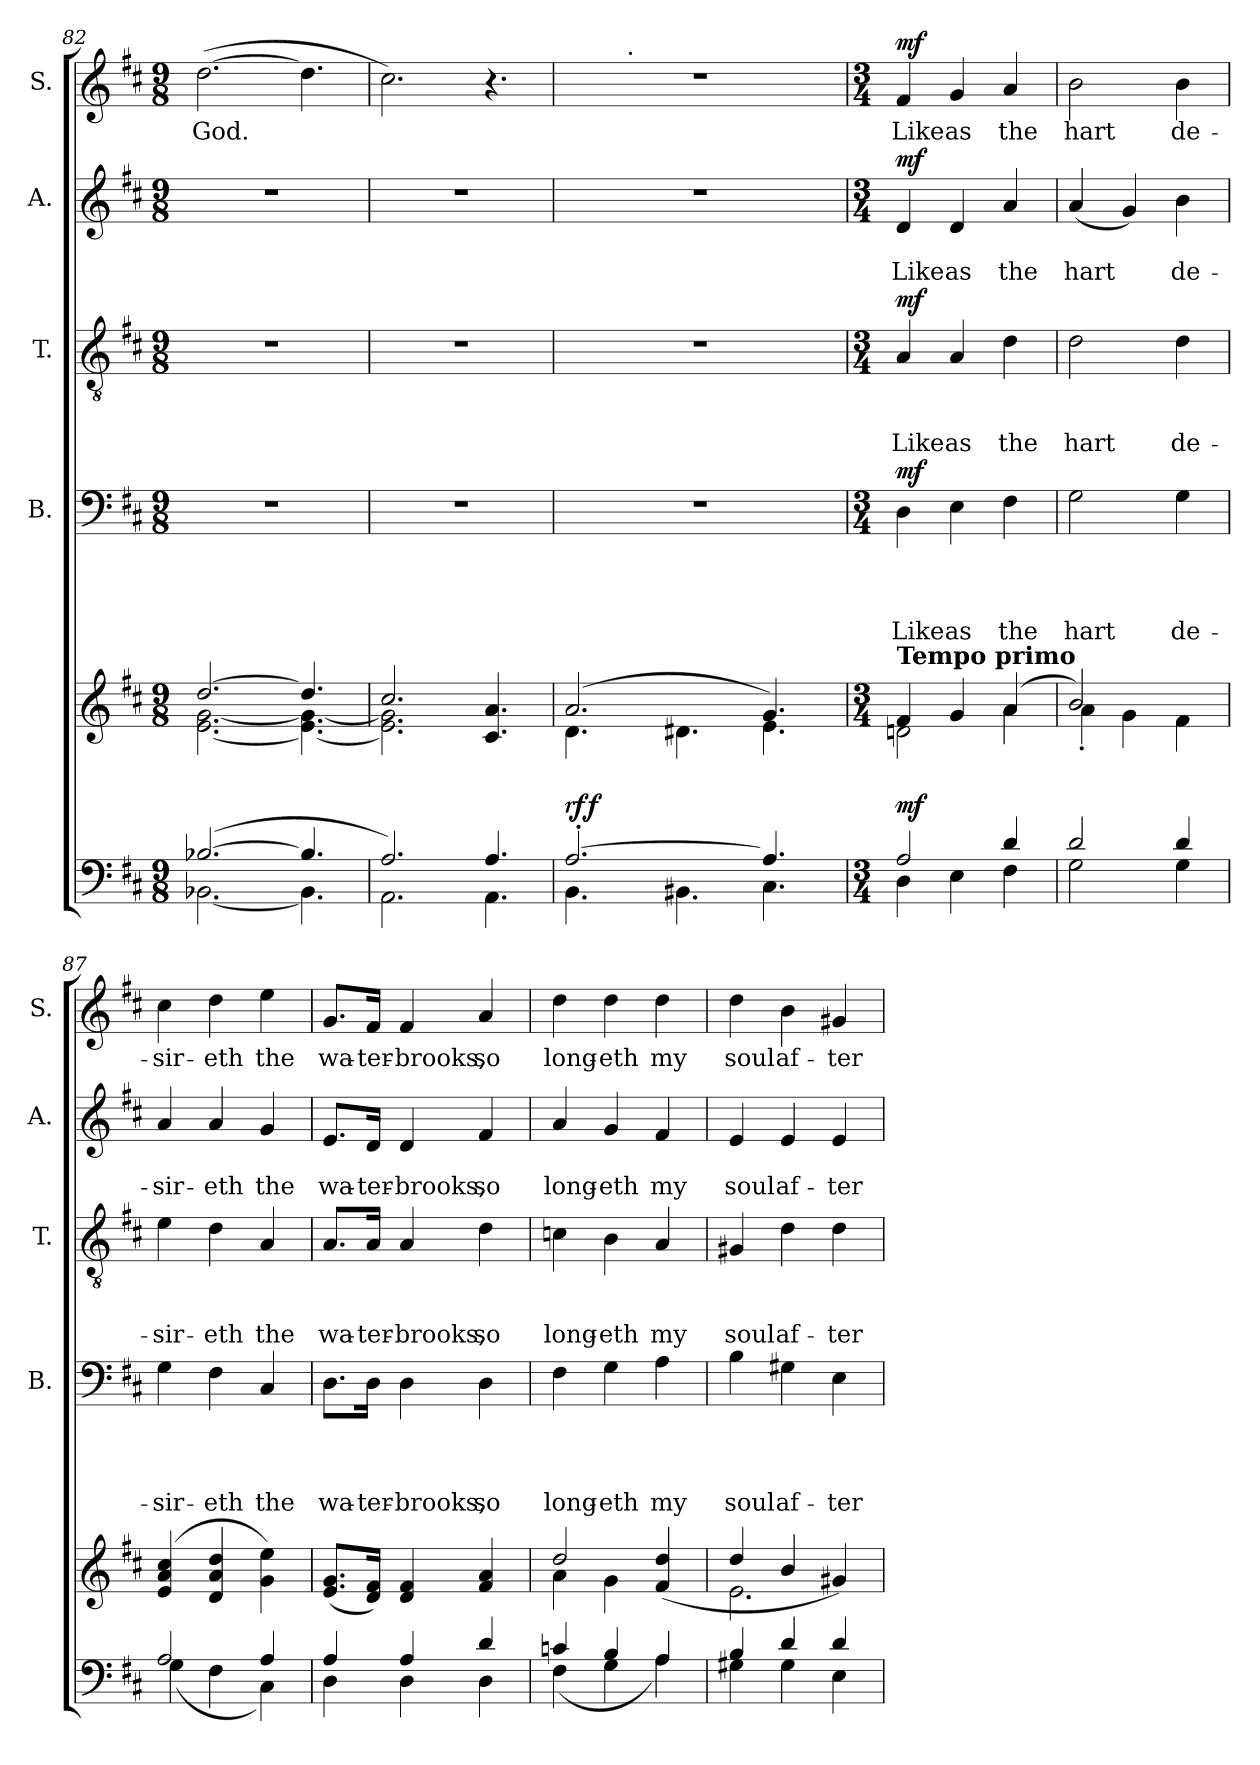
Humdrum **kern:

**kern	**kern	**dynam	**kern	**text	**text	**text	**text	**dynam	**kern	**text	**text	**text	**dynam	**kern	**text	**text	**dynam	**kern	**text	**dynam
*part6	*part5	*part5	*part4	*part4	*part4	*part4	*part4	*part4	*part3	*part3	*part3	*part3	*part3	*part2	*part2	*part2	*part2	*part1	*part1	*part1
*staff6	*staff5	*staff5	*staff4	*staff4	*staff4	*staff4	*staff4	*staff4	*staff3	*staff3	*staff3	*staff3	*staff3	*staff2	*staff2	*staff2	*staff2	*staff1	*staff1	*staff1
*	*	*	*I"B.	*	*	*	*	*	*I"T.	*	*	*	*	*I"A.	*	*	*	*I"S.	*	*
*	*	*	*I'B.	*	*	*	*	*	*I'T.	*	*	*	*	*I'A.	*	*	*	*I'S.	*	*
*clefF4	*clefG2	*	*clefF4	*	*	*	*	*	*clefGv2	*	*	*	*	*clefG2	*	*	*	*clefG2	*	*
*k[f#c#]	*k[f#c#]	*	*k[f#c#]	*	*	*	*	*	*k[f#c#]	*	*	*	*	*k[f#c#]	*	*	*	*k[f#c#]	*	*
*D:	*D:	*	*D:	*	*	*	*	*	*D:	*	*	*	*	*D:	*	*	*	*D:	*	*
*M9/8	*M9/8	*	*M9/8	*	*	*	*	*	*M9/8	*	*	*	*	*M9/8	*	*	*	*M9/8	*	*
=82	=82	=82	=82	=82	=82	=82	=82	=82	=82	=82	=82	=82	=82	=82	=82	=82	=82	=82	=82	=82
*^	*^	*	*	*	*	*	*	*	*	*	*	*	*	*	*	*	*	*	*	*
!	!	!	!	!	!	!	!	!	!	!	!	!	!	!	!	!	!	!	!	!	!LO:LY:b	!
([>2.B-X/	[<2.BB-X\	[>2.dd/	[<2.e\ [<2.g\	.	8%9r	.	.	.	.	.	8%9r	.	.	.	.	8%9r	.	.	.	(>[>2.dd\	God.	.
4.B-/]	4.BB-\]	4.dd/]	4.e\_ 4.g\_	.	.	.	.	.	.	.	.	.	.	.	.	.	.	.	.	4.dd\]	.	.
=83	=83	=83	=83	=83	=83	=83	=83	=83	=83	=83	=83	=83	=83	=83	=83	=83	=83	=83	=83	=83	=83	=83
2.A/)	2.AA\	2.cc#/	2.e\] 2.g\]	.	8%9r	.	.	.	.	.	8%9r	.	.	.	.	8%9r	.	.	.	2.cc#\)	.	.
4.A/	4.AA\	4.c#/ 4.a/	4.ryy	.	.	.	.	.	.	.	.	.	.	.	.	.	.	.	.	4.r	.	.
=84	=84	=84	=84	=84	=84	=84	=84	=84	=84	=84	=84	=84	=84	=84	=84	=84	=84	=84	=84	=84	=84	=84
!	!	!	!	!LO:DY:b	!	!	!	!	!	!	!	!	!	!	!	!	!	!	!	!LO:N:vis=1	!	!
*	*	*	*^	*	*	*	*	*	*	*	*	*	*	*	*	*	*	*	*	*^	*	*
[>2.A'>/	4.BB\	(2.a/	4.d\	16ryy	rf	8%9r	.	.	.	.	.	8%9r	.	.	.	.	8%9r	.	.	.	8%9r	8ryy	.	.
!	!	!	!	!	!LO:DY:b	!	!	!	!	!	!	!	!	!	!	!	!	!	!	!	!	!	!	!
.	.	.	.	1ryy	f	.	.	.	.	.	.	.	.	.	.	.	.	.	.	.	.	.	.	.
.	.	.	.	.	.	.	.	.	.	.	.	.	.	.	.	.	.	.	.	.	.	32ryy	.	.
!	!	!	!	!	!	!	!	!	!	!	!	!	!	!	!	!	!	!	!	!	!	!LO:TX:a:t=.	!	!
.	.	.	.	.	.	.	.	.	.	.	.	.	.	.	.	.	.	.	.	.	.	2ryy	.	.
.	4.BB#X\	.	4.d#X\	.	.	.	.	.	.	.	.	.	.	.	.	.	.	.	.	.	.	.	.	.
.	.	.	.	.	.	.	.	.	.	.	.	.	.	.	.	.	.	.	.	.	.	4...ryy	.	.
4.A/]	4.C#\	4.g/)	4.e\	.	.	.	.	.	.	.	.	.	.	.	.	.	.	.	.	.	.	.	.	.
.	.	.	.	16ryy	.	.	.	.	.	.	.	.	.	.	.	.	.	.	.	.	.	.	.	.
*	*	*v	*v	*v	*	*	*	*	*	*	*	*	*	*	*	*	*	*	*	*	*v	*v	*	*
!!LO:PB:g=z
=85	=85	=85	=85	=85	=85	=85	=85	=85	=85	=85	=85	=85	=85	=85	=85	=85	=85	=85	=85	=85	=85
*M3/4	*	*M3/4	*	*M3/4	*	*	*	*	*	*M3/4	*	*	*	*	*M3/4	*	*	*	*M3/4	*	*
*	*	*^	*	*	*	*	*	*	*	*	*	*	*	*	*	*	*	*	*^	*	*
*	*	*	*^	*	*	*	*	*	*	*	*	*	*	*	*	*	*	*	*	*	*	*	*
!	!	!LO:TX:a:B:t=Tempo primo	!	!	!	!	!	!	!	!	!	!	!	!	!	!	!	!	!	!	!	!	!	!
!	!	!	!	!	!LO:DY:b	!	!	!	!	!LO:LY:b	!LO:DY:a	!	!	!	!LO:LY:b	!LO:DY:a	!	!	!LO:LY:b	!LO:DY:a	!	!	!LO:LY:b	!LO:DY:a
*	*	*	*v	*v	*	*	*	*	*	*	*	*	*	*	*	*	*	*	*	*	*v	*v	*	*
2A/	4D\	4f#/	2dn\	mf	4D\	.	.	.	Like	mf	4A/	.	.	Like	mf	4d/	.	Like	mf	4f#/	Like	mf
!	!	!	!	!	!	!	!	!	!LO:LY:b	!	!	!	!	!LO:LY:b	!	!	!	!LO:LY:b	!	!	!LO:LY:b	!
.	4E\	4g/	.	.	4E\	.	.	.	as	.	4A/	.	.	as	.	4d/	.	as	.	4g/	as	.
!	!	!	!	!	!	!	!	!	!LO:LY:b	!	!	!	!	!LO:LY:b	!	!	!	!LO:LY:b	!	!	!LO:LY:b	!
4d/	4F#\	(<4a/	4a\	.	4F#\	.	.	.	the	.	4d\	.	.	the	.	4a/	.	the	.	4a/	the	.
=86	=86	=86	=86	=86	=86	=86	=86	=86	=86	=86	=86	=86	=86	=86	=86	=86	=86	=86	=86	=86	=86	=86
!	!	!	!	!	!	!	!	!	!LO:LY:b	!	!	!	!	!LO:LY:b	!	!	!	!LO:LY:b	!	!	!LO:LY:b	!
2d/	2G\	2b/)	4a'<\	.	2G\	.	.	.	hart	.	2d\	.	.	hart	.	(<4a/	.	hart	.	2b\	hart	.
.	.	.	4g\	.	.	.	.	.	.	.	.	.	.	.	.	4g/)	.	.	.	.	.	.
!	!	!	!	!	!	!	!	!	!LO:LY:b	!	!	!	!	!LO:LY:b	!	!	!	!LO:LY:b	!	!	!LO:LY:b	!
4d/	4G\	4ryy	4f#\	.	4G\	.	.	.	de-	.	4d\	.	.	de-	.	4b\	.	de-	.	4b\	de-	.
=87	=87	=87	=87	=87	=87	=87	=87	=87	=87	=87	=87	=87	=87	=87	=87	=87	=87	=87	=87	=87	=87	=87
!	!	!	!	!	!	!	!	!	!LO:LY:b	!	!	!	!	!LO:LY:b	!	!	!	!LO:LY:b	!	!	!LO:LY:b	!
*	*	*v	*v	*	*	*	*	*	*	*	*	*	*	*	*	*	*	*	*	*	*	*
2A/	(<4G\	(4e/ 4a/ 4cc#/	.	4G\	.	.	.	-sir-	.	4e\	.	.	-sir-	.	4a/	.	-sir-	.	4cc#\	-sir-	.
!	!	!	!	!	!	!	!	!LO:LY:b	!	!	!	!	!LO:LY:b	!	!	!	!LO:LY:b	!	!	!LO:LY:b	!
.	4F#\	4d/ 4a/ 4dd/	.	4F#\	.	.	.	-eth	.	4d\	.	.	-eth	.	4a/	.	-eth	.	4dd\	-eth	.
!	!	!	!	!	!	!	!	!LO:LY:b	!	!	!	!	!LO:LY:b	!	!	!	!LO:LY:b	!	!	!LO:LY:b	!
4A/	4C#\)	4g\ 4ee\)	.	4C#/	.	.	.	the	.	4A/	.	.	the	.	4g/	.	the	.	4ee\	the	.
=88	=88	=88	=88	=88	=88	=88	=88	=88	=88	=88	=88	=88	=88	=88	=88	=88	=88	=88	=88	=88	=88
!	!	!	!	!	!	!	!	!LO:LY:b	!	!	!	!	!LO:LY:b	!	!	!	!LO:LY:b	!	!	!LO:LY:b	!
4A/	4D\	(<8.e/ 8.g/L	.	8.D\L	.	.	.	wa-	.	8.A/L	.	.	wa-	.	8.e/L	.	wa-	.	8.g/L	wa-	.
!	!	!	!	!	!	!	!	!LO:LY:b	!	!	!	!	!LO:LY:b	!	!	!	!LO:LY:b	!	!	!LO:LY:b	!
.	.	16d/ 16f#/Jk)	.	16D\Jk	.	.	.	-ter-	.	16A/Jk	.	.	-ter-	.	16d/Jk	.	-ter-	.	16f#/Jk	-ter-	.
!	!	!	!	!	!	!	!	!LO:LY:b	!	!	!	!	!LO:LY:b	!	!	!	!LO:LY:b	!	!	!LO:LY:b	!
4A/	4D\	4d/ 4f#/	.	4D\	.	.	.	-brooks,	.	4A/	.	.	-brooks,	.	4d/	.	-brooks,	.	4f#/	-brooks,	.
!	!	!	!	!	!	!	!	!LO:LY:b	!	!	!	!	!LO:LY:b	!	!	!	!LO:LY:b	!	!	!LO:LY:b	!
4d/	4D\	4f#/ 4a/	.	4D\	.	.	.	so	.	4d\	.	.	so	.	4f#/	.	so	.	4a/	so	.
=89	=89	=89	=89	=89	=89	=89	=89	=89	=89	=89	=89	=89	=89	=89	=89	=89	=89	=89	=89	=89	=89
*	*	*^	*	*	*	*	*	*	*	*	*	*	*	*	*	*	*	*	*	*	*
!	!	!	!	!	!	!	!	!	!LO:LY:b	!	!	!	!	!LO:LY:b	!	!	!	!LO:LY:b	!	!	!LO:LY:b	!
4cn/	(<4F#\	2dd/	(<4a\	.	4F#\	.	.	.	long-	.	4cn\	.	.	long-	.	4a/	.	long-	.	4dd\	long-	.
!	!	!	!	!	!	!	!	!	!LO:LY:b	!	!	!	!	!LO:LY:b	!	!	!	!LO:LY:b	!	!	!LO:LY:b	!
4B/	4G\	.	4g\	.	4G\	.	.	.	-eth	.	4B\	.	.	-eth	.	4g/	.	-eth	.	4dd\	-eth	.
!	!	!	!	!	!	!	!	!	!LO:LY:b	!	!	!	!	!LO:LY:b	!	!	!	!LO:LY:b	!	!	!LO:LY:b	!
4A/	4A\)	(4f#/ 4dd/	4ryy	.	4A\	.	.	.	my	.	4A/	.	.	my	.	4f#/	.	my	.	4dd\	my	.
!!LO:LB:g=z
=90	=90	=90	=90	=90	=90	=90	=90	=90	=90	=90	=90	=90	=90	=90	=90	=90	=90	=90	=90	=90	=90	=90
!	!	!	!	!	!	!	!	!	!LO:LY:b	!	!	!	!	!LO:LY:b	!	!	!	!LO:LY:b	!	!	!LO:LY:b	!
4B/	4G#X\	4dd/	2.e\	.	4B\	.	.	.	soul	.	4G#X/	.	.	soul	.	4e/	.	soul	.	4dd\	soul	.
!	!	!	!	!	!	!	!	!	!LO:LY:b	!	!	!	!	!LO:LY:b	!	!	!	!LO:LY:b	!	!	!LO:LY:b	!
4d/	4G#\	4b/	.	.	4G#X\	.	.	.	af-	.	4d\	.	.	af-	.	4e/	.	af-	.	4b\	af-	.
!	!	!	!	!	!	!	!	!	!LO:LY:b	!	!	!	!	!LO:LY:b	!	!	!	!LO:LY:b	!	!	!LO:LY:b	!
4d/	4E\	4g#X/)	.	.	4E\	.	.	.	-ter	.	4d\	.	.	-ter	.	4e/	.	-ter	.	4g#X/	-ter	.
*v	*v	*	*	*	*	*	*	*	*	*	*	*	*	*	*	*	*	*	*	*	*	*
*	*v	*v	*	*	*	*	*	*	*	*	*	*	*	*	*	*	*	*	*	*	*
=	=	=	=	=	=	=	=	=	=	=	=	=	=	=	=	=	=	=	=	=
*-	*-	*-	*-	*-	*-	*-	*-	*-	*-	*-	*-	*-	*-	*-	*-	*-	*-	*-	*-	*-
